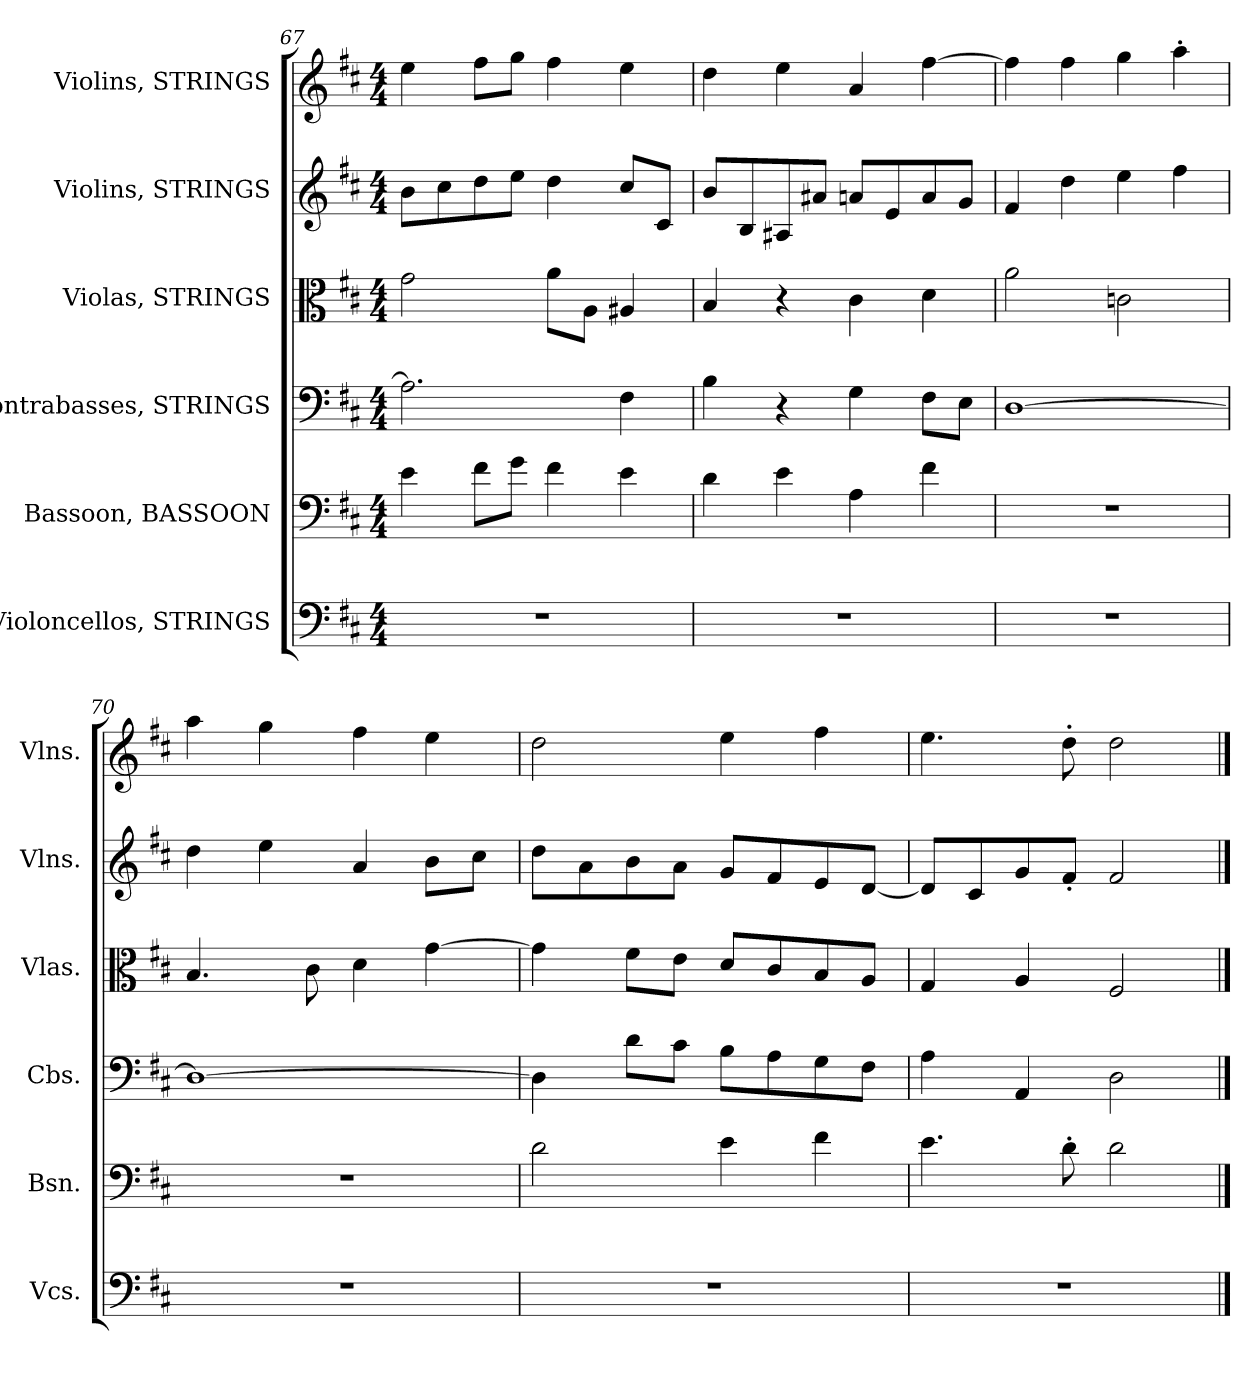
**kern	**kern	**kern	**kern	**kern	**kern
*part6	*part5	*part4	*part3	*part2	*part1
*staff6	*staff5	*staff4	*staff3	*staff2	*staff1
*I"Violoncellos, STRINGS	*I"Bassoon, BASSOON	*I"Contrabasses, STRINGS	*I"Violas, STRINGS	*I"Violins, STRINGS	*I"Violins, STRINGS
*I'Vcs.	*I'Bsn.	*I'Cbs.	*I'Vlas.	*I'Vlns.	*I'Vlns.
*clefF4	*clefF4	*clefF4	*clefC3	*clefG2	*clefG2
*	*	*ITrd7c12	*	*	*
*k[f#c#]	*k[f#c#]	*k[f#c#]	*k[f#c#]	*k[f#c#]	*k[f#c#]
*M4/4	*M4/4	*M4/4	*M4/4	*M4/4	*M4/4
=67	=67	=67	=67	=67	=67
1r	4e\	2.AA\]	2g\	8b\L	4ee\
.	.	.	.	8cc#\	.
.	8f#\L	.	.	8dd\	8ff#\L
.	8g\J	.	.	8ee\J	8gg\J
.	4f#\	.	8a\L	4dd\	4ff#\
.	.	.	8A\J	.	.
.	4e\	4FF#\	4A#X/	8cc#/L	4ee\
.	.	.	.	8c#/J	.
=68	=68	=68	=68	=68	=68
1r	4d\	4BB\	4B/	8b/L	4dd\
.	.	.	.	8B/	.
.	4e\	4r	4r	8A#X/	4ee\
.	.	.	.	8a#X/J	.
.	4A\	4GG\	4c#\	8an/L	4a/
.	.	.	.	8e/	.
.	4f#\	8FF#\L	4d\	8a/	[4ff#\
.	.	8EE\J	.	8g/J	.
!!LO:LB:g=z
=69	=69	=69	=69	=69	=69
1r	1r	[1DD	2a\	4f#/	4ff#\]
.	.	.	.	4dd\	4ff#\
.	.	.	2cn\	4ee\	4gg\
.	.	.	.	4ff#\	4aa'\
=70	=70	=70	=70	=70	=70
1r	1r	1DD_	4.B/	4dd\	4aa\
.	.	.	.	4ee\	4gg\
.	.	.	8c#\	.	.
.	.	.	4d\	4a/	4ff#\
.	.	.	[4g\	8b\L	4ee\
.	.	.	.	8cc#\J	.
=71	=71	=71	=71	=71	=71
1r	2d\	4DD\]	4g\]	8dd\L	2dd\
.	.	.	.	8a\	.
.	.	8D\L	8f#\L	8b\	.
.	.	8C#\J	8e\J	8a\J	.
.	4e\	8BB\L	8d/L	8g/L	4ee\
.	.	8AA\	8c#/	8f#/	.
.	4f#\	8GG\	8B/	8e/	4ff#\
.	.	8FF#\J	8A/J	[8d/J	.
=72	=72	=72	=72	=72	=72
1r	4.e\	4AA\	4G/	8d/L]	4.ee\
.	.	.	.	8c#/	.
.	.	4AAA/	4A/	8g/	.
.	8d'\	.	.	8f#'/J	8dd'\
.	2d\	2DD\	2F#/	2f#/	2dd\
==	==	==	==	==	==
*-	*-	*-	*-	*-	*-
